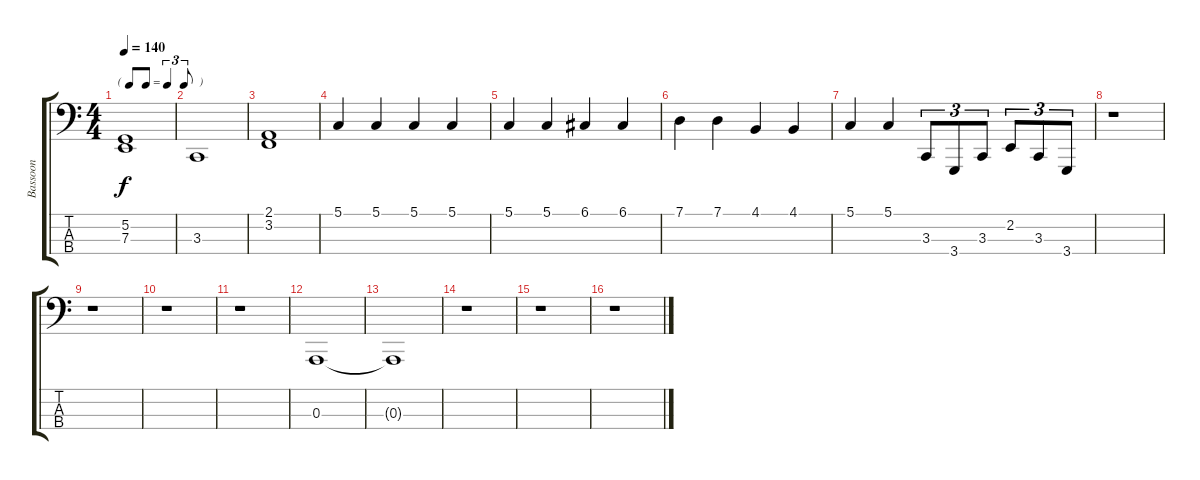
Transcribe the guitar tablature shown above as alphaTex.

\track ("Bassoon" "Bassoon") {instrument bassoon}
\staff {score tabs}
\tuning (G2 D2 A1 E1) {hide}
\ts (4 4)
\tf triplet8th
\tempo 140
\clef f4
\ks c
(5.2{t} 7.3{t}).1{dy f} |
3.3.1 |
(2.1 3.2).1 |
5.1.4 5.1.4 5.1.4 5.1.4 |
5.1.4 5.1.4 6.1.4 6.1.4 |
7.1.4 7.1.4 4.1.4 4.1.4 |
5.1.4 5.1.4 3.3.8{tu (3 2)} 3.4.8{tu (3 2)} 3.3.8{tu (3 2)} 2.2.8{tu (3 2)} 3.3.8{tu (3 2)} 3.4.8{tu (3 2)} |
r.1 |
r.1 |
r.1 |
r.1 |
0.3.1 |
0.3{t}.1 |
r.1 |
r.1 |
r.1
